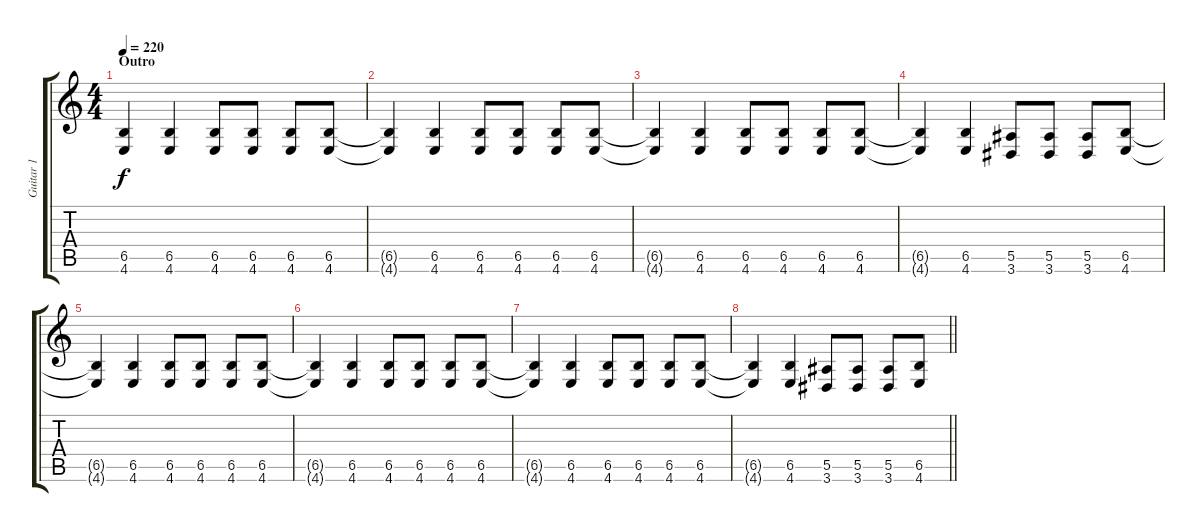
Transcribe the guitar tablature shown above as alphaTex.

\track ("Guitar 1" "Guitar 1") {instrument distortionguitar}
\staff {score tabs}
\tuning (C4 G3 Eb3 Bb2 F2 C2) {hide}
\ts (4 4)
\section ("" "Outro")
\tempo 220
\clef g2
\ks c
(6.5 4.6).4{dy f} (6.5 4.6).4 (6.5 4.6).8 (6.5 4.6).8 (6.5 4.6).8 (6.5 4.6).8 |
(6.5{t} 4.6{t}).4 (6.5 4.6).4 (6.5 4.6).8 (6.5 4.6).8 (6.5 4.6).8 (6.5 4.6).8 |
(6.5{t} 4.6{t}).4 (6.5 4.6).4 (6.5 4.6).8 (6.5 4.6).8 (6.5 4.6).8 (6.5 4.6).8 |
(6.5{t} 4.6{t}).4 (6.5 4.6).4 (5.5 3.6).8 (5.5 3.6).8 (5.5 3.6).8 (6.5 4.6).8 |
(6.5{t} 4.6{t}).4 (6.5 4.6).4 (6.5 4.6).8 (6.5 4.6).8 (6.5 4.6).8 (6.5 4.6).8 |
(6.5{t} 4.6{t}).4 (6.5 4.6).4 (6.5 4.6).8 (6.5 4.6).8 (6.5 4.6).8 (6.5 4.6).8 |
(6.5{t} 4.6{t}).4 (6.5 4.6).4 (6.5 4.6).8 (6.5 4.6).8 (6.5 4.6).8 (6.5 4.6).8 |
\barLineRight lightlight
(6.5{t} 4.6{t}).4 (6.5 4.6).4 (5.5 3.6).8 (5.5 3.6).8 (5.5 3.6).8 (6.5 4.6).8
